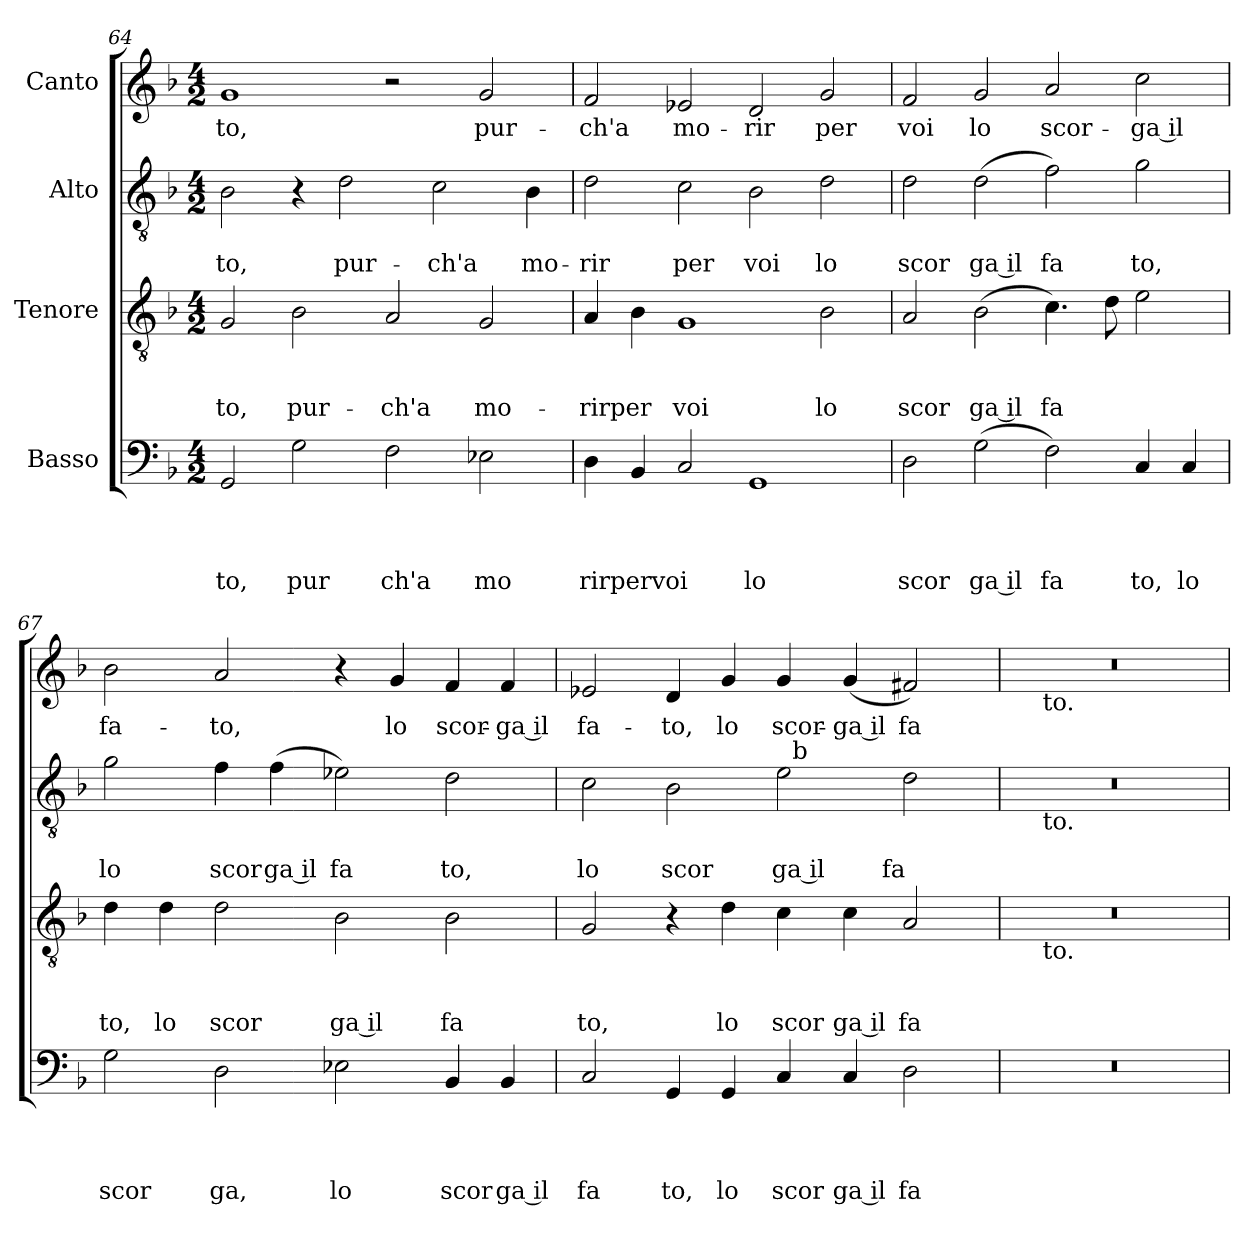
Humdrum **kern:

**kern	**text	**text	**text	**text	**kern	**text	**text	**text	**kern	**text	**text	**kern	**text
*part4	*part4	*part4	*part4	*part4	*part3	*part3	*part3	*part3	*part2	*part2	*part2	*part1	*part1
*staff4	*staff4	*staff4	*staff4	*staff4	*staff3	*staff3	*staff3	*staff3	*staff2	*staff2	*staff2	*staff1	*staff1
*I"Basso	*	*	*	*	*I"Tenore	*	*	*	*I"Alto	*	*	*I"Canto	*
*clefF4	*	*	*	*	*clefGv2	*	*	*	*clefGv2	*	*	*clefG2	*
*ITrd-3c-5	*	*	*	*	*	*	*	*	*ITrd-3c-5	*	*	*ITrd-3c-5	*
*k[b-e-]	*	*	*	*	*k[b-]	*	*	*	*k[b-e-]	*	*	*k[b-e-]	*
*B-:	*	*	*	*	*F:	*	*	*	*B-:	*	*	*B-:	*
*M4/2	*	*	*	*	*M4/2	*	*	*	*M4/2	*	*	*M4/2	*
=64	=64	=64	=64	=64	=64	=64	=64	=64	=64	=64	=64	=64	=64
!	!	!	!	!LO:LY:b	!	!	!	!LO:LY:b	!	!	!LO:LY:b	!	!LO:LY:b
2C/	.	.	.	to,	2G/	.	.	-to,	2e-\	.	-to,	1cc	-to,
!	!	!	!	!LO:LY:b	!	!	!	!LO:LY:b	!	!	!	!	!
2c\	.	.	.	pur	2B-\	.	.	pur-	4r	.	.	.	.
!	!	!	!	!	!	!	!	!	!	!	!LO:LY:b	!	!
.	.	.	.	.	.	.	.	.	2g\	.	pur-	.	.
!	!	!	!	!LO:LY:b	!	!	!	!LO:LY:b	!	!	!	!	!
2B-\	.	.	.	ch'a	2A/	.	.	-ch'a	.	.	.	2r	.
!	!	!	!	!	!	!	!	!	!	!	!LO:LY:b	!	!
.	.	.	.	.	.	.	.	.	2f\	.	-ch'a	.	.
!	!	!	!	!LO:LY:b	!	!	!	!LO:LY:b	!	!	!	!	!LO:LY:b
2A-X\	.	.	.	mo	2G/	.	.	mo-	.	.	.	2cc/	pur-
!	!	!	!	!	!	!	!	!	!	!	!LO:LY:b	!	!
.	.	.	.	.	.	.	.	.	4e-\	.	mo-	.	.
!!LO:LB:g=z
=65	=65	=65	=65	=65	=65	=65	=65	=65	=65	=65	=65	=65	=65
!	!	!	!	!LO:LY:b	!	!	!	!LO:LY:b	!	!	!LO:LY:b	!	!LO:LY:b
4G\	.	.	.	rirpervoi	4A/	.	.	-rirper	2g\	.	-rir	2b-/	-ch'a
4E-/	.	.	.	.	4B-\	.	.	.	.	.	.	.	.
!	!	!	!	!	!	!	!	!LO:LY:b	!	!	!LO:LY:b	!	!LO:LY:b
2F/	.	.	.	.	1G	.	.	voi	2f\	.	per	2a-X/	mo-
!	!	!	!	!LO:LY:b	!	!	!	!	!	!	!LO:LY:b	!	!LO:LY:b
1C	.	.	.	lo	.	.	.	.	2e-\	.	voi	2g/	-rir
!	!	!	!	!	!	!	!	!LO:LY:b	!	!	!LO:LY:b	!	!LO:LY:b
.	.	.	.	.	2B-\	.	.	lo	2g\	.	lo	2cc/	per
=66	=66	=66	=66	=66	=66	=66	=66	=66	=66	=66	=66	=66	=66
!	!	!	!	!LO:LY:b	!	!	!	!LO:LY:b	!	!	!LO:LY:b	!	!LO:LY:b
2G\	.	.	.	scor	2A/	.	.	scor	2g\	.	scor	2b-/	voi
!	!	!	!	!LO:LY:b:rj	!	!	!	!LO:LY:b:rj	!	!	!LO:LY:b:rj	!	!LO:LY:b
(<2c\	.	.	.	ga il	(<2B-\	.	.	ga il	(<2g\	.	ga il	2cc/	lo
!	!	!	!	!LO:LY:b	!	!	!	!LO:LY:b	!	!	!LO:LY:b	!	!LO:LY:b
2B-\)	.	.	.	fa	4.c\)	.	.	fa	2b-\)	.	fa	2dd/	scor-
.	.	.	.	.	8d\	.	.	.	.	.	.	.	.
!	!	!	!	!LO:LY:b	!	!	!	!	!	!	!LO:LY:b	!	!LO:LY:b:rj
4F/	.	.	.	to,	2e\	.	.	.	2cc\	.	to,	2ff\	-ga il
!	!	!	!	!LO:LY:b	!	!	!	!	!	!	!	!	!
4F/	.	.	.	lo	.	.	.	.	.	.	.	.	.
=67	=67	=67	=67	=67	=67	=67	=67	=67	=67	=67	=67	=67	=67
!	!	!	!	!LO:LY:b	!	!	!	!LO:LY:b	!	!	!LO:LY:b	!	!LO:LY:b
2c\	.	.	.	scor	4d\	.	.	to,	2cc\	.	lo	2ee-\	fa-
!	!	!	!	!	!	!	!	!LO:LY:b	!	!	!	!	!
.	.	.	.	.	4d\	.	.	lo	.	.	.	.	.
!	!	!	!	!LO:LY:b	!	!	!	!LO:LY:b	!	!	!LO:LY:b	!	!LO:LY:b
2G\	.	.	.	ga,	2d\	.	.	scor	4b-\	.	scor	2dd/	-to,
!	!	!	!	!	!	!	!	!	!	!	!LO:LY:b:rj	!	!
.	.	.	.	.	.	.	.	.	(<4b-\	.	ga il	.	.
!	!	!	!	!LO:LY:b	!	!	!	!LO:LY:b:rj	!	!	!LO:LY:b	!	!
2A-X\	.	.	.	lo	2B-\	.	.	ga il	2a-X\)	.	fa	4r	.
!	!	!	!	!	!	!	!	!	!	!	!	!	!LO:LY:b
.	.	.	.	.	.	.	.	.	.	.	.	4cc/	lo
!	!	!	!	!LO:LY:b	!	!	!	!LO:LY:b	!	!	!LO:LY:b	!	!LO:LY:b
4E-/	.	.	.	scor	2B-\	.	.	fa	2g\	.	to,	4b-/	scor-
!	!	!	!	!LO:LY:b:rj	!	!	!	!	!	!	!	!	!LO:LY:b:rj
4E-/	.	.	.	ga il	.	.	.	.	.	.	.	4b-/	-ga il
=68	=68	=68	=68	=68	=68	=68	=68	=68	=68	=68	=68	=68	=68
!	!	!	!	!LO:LY:b	!	!	!	!LO:LY:b	!	!	!LO:LY:b	!	!LO:LY:b
*	*	*	*	*	*	*	*	*	*^	*	*	*	*
2F/	.	.	.	fa	2G/	.	.	to,	2f\	1ryy	.	lo	2a-X/	fa-
!	!	!	!	!LO:LY:b	!	!	!	!	!	!	!	!LO:LY:b	!	!LO:LY:b
4C/	.	.	.	to,	4r	.	.	.	2e-\	.	.	scor	4g/	-to,
!	!	!	!	!LO:LY:b	!	!	!	!LO:LY:b	!	!	!	!	!	!LO:LY:b
4C/	.	.	.	lo	4d\	.	.	lo	.	.	.	.	4cc/	lo
!	!	!	!	!LO:LY:b	!	!	!	!LO:LY:b	!	!	!	!LO:LY:b:rj	!	!LO:LY:b
4F/	.	.	.	scor	4c\	.	.	scor	2a\	32ryy	.	ga il	4cc/	scor-
!	!	!	!	!	!	!	!	!	!	!LO:TX:a:t=b	!	!	!	!
.	.	.	.	.	.	.	.	.	.	2ryy	.	.	.	.
!	!	!	!	!LO:LY:b:rj	!	!	!	!LO:LY:b:rj	!	!	!	!	!	!LO:LY:b:rj
4F/	.	.	.	ga il	4c\	.	.	ga il	.	.	.	.	(<4cc/	-ga il
!	!	!	!	!LO:LY:b	!	!	!	!LO:LY:b	!	!	!	!LO:LY:b	!	!LO:LY:b
2G\	.	.	.	fa	2A/	.	.	fa	2g\	.	.	fa	2bn/)	fa-
.	.	.	.	.	.	.	.	.	.	4...ryy	.	.	.	.
=69	=69	=69	=69	=69	=69	=69	=69	=69	=69	=69	=69	=69	=69	=69
*	*	*	*	*	*^	*	*	*	*	*	*	*	*^	*
0r	.	.	.	.	0r	8ryy	.	.	.	0r	8ryy	.	.	0r	8ryy	.
!	!	!	!	!	!	!	!	!	!	!	!	!	!	!	!LO:TX:b:t=to.	!
!	!	!	!	!	!	!	!	!	!	!	!LO:TX:b:t=to.	!	!	!	!	!
!	!	!	!	!	!	!LO:TX:b:t=to.	!	!	!	!	!	!	!	!	!	!
.	.	.	.	.	.	1...ryy	.	.	.	.	1...ryy	.	.	.	1...ryy	.
*	*	*	*	*	*v	*v	*	*	*	*	*	*	*	*v	*v	*
*	*	*	*	*	*	*	*	*	*v	*v	*	*	*	*
=	=	=	=	=	=	=	=	=	=	=	=	=	=
*-	*-	*-	*-	*-	*-	*-	*-	*-	*-	*-	*-	*-	*-
